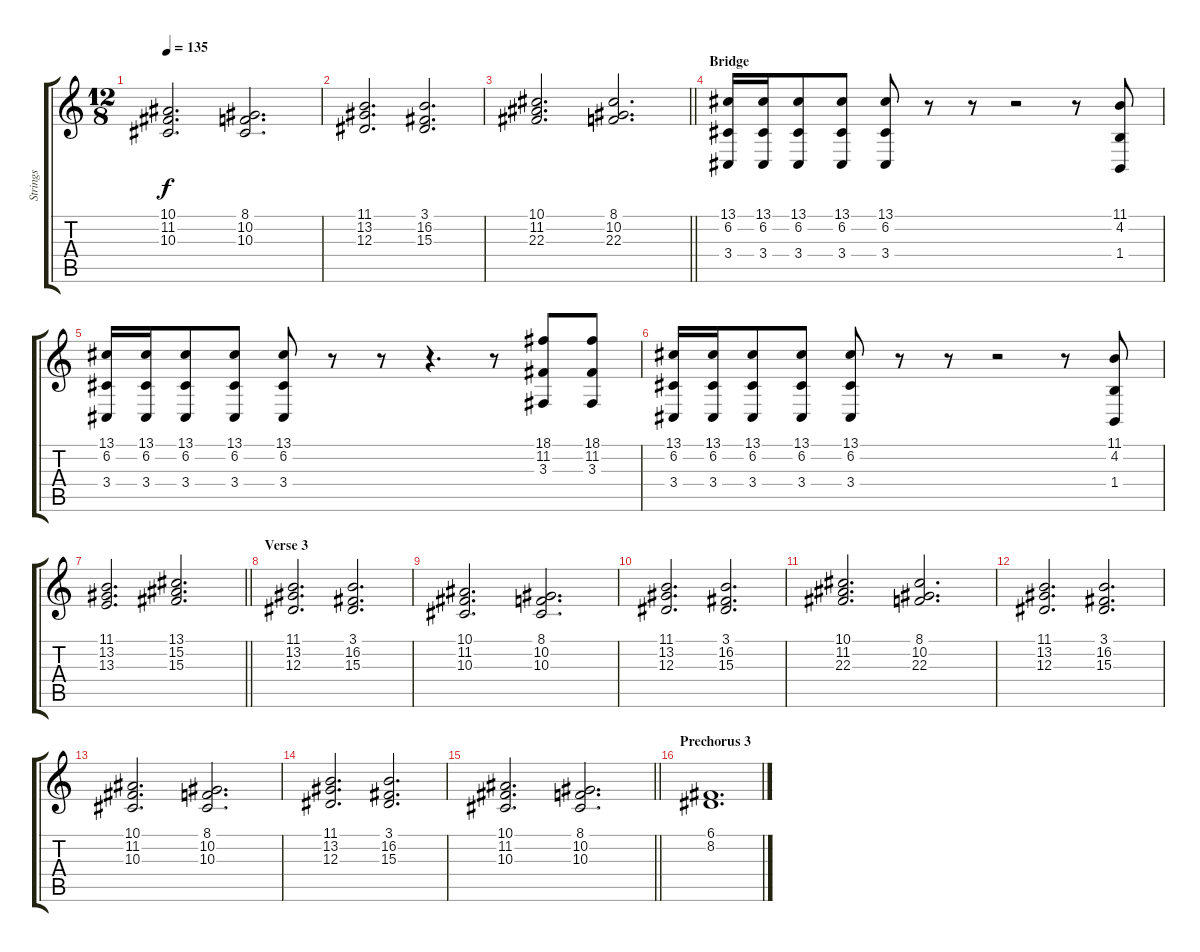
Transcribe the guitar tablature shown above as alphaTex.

\track ("Strings" "Strings") {instrument stringensemble1}
\staff {score tabs}
\tuning (C4 G3 Eb3 Bb2 F2 C2) {hide}
\ts (12 8)
\tempo 135
\clef g2
\ks c
(10.1 11.2 10.3).2{d dy f} (8.1 10.2 10.3).2{d} |
(11.1 13.2 12.3).2{d} (3.1 16.2 15.3).2{d} |
\barLineRight lightlight
(10.1 11.2 22.3).2{d} (8.1 10.2 22.3).2{d} |
\section ("" "Bridge")
(13.1 6.2 3.4).16 (13.1 6.2 3.4).16 (13.1 6.2 3.4).8 (13.1 6.2 3.4).8 (13.1 6.2 3.4).8 r.8 r.8 r.2 r.8 (11.1 4.2 1.4).8 |
(13.1 6.2 3.4).16 (13.1 6.2 3.4).16 (13.1 6.2 3.4).8 (13.1 6.2 3.4).8 (13.1 6.2 3.4).8 r.8 r.8 r.4{d} r.8 (18.1 11.2 3.3).8 (18.1 11.2 3.3).8 |
(13.1 6.2 3.4).16 (13.1 6.2 3.4).16 (13.1 6.2 3.4).8 (13.1 6.2 3.4).8 (13.1 6.2 3.4).8 r.8 r.8 r.2 r.8 (11.1 4.2 1.4).8 |
\barLineRight lightlight
(11.1 13.2 13.3).2{d} (13.1 15.2 15.3).2{d} |
\section ("" "Verse 3")
(11.1 13.2 12.3).2{d} (3.1 16.2 15.3).2{d} |
(10.1 11.2 10.3).2{d} (8.1 10.2 10.3).2{d} |
(11.1 13.2 12.3).2{d} (3.1 16.2 15.3).2{d} |
(10.1 11.2 22.3).2{d} (8.1 10.2 22.3).2{d} |
(11.1 13.2 12.3).2{d} (3.1 16.2 15.3).2{d} |
(10.1 11.2 10.3).2{d} (8.1 10.2 10.3).2{d} |
(11.1 13.2 12.3).2{d} (3.1 16.2 15.3).2{d} |
\barLineRight lightlight
(10.1 11.2 10.3).2{d} (8.1 10.2 10.3).2{d} |
\section ("" "Prechorus 3")
(6.1 8.2).1{d}
